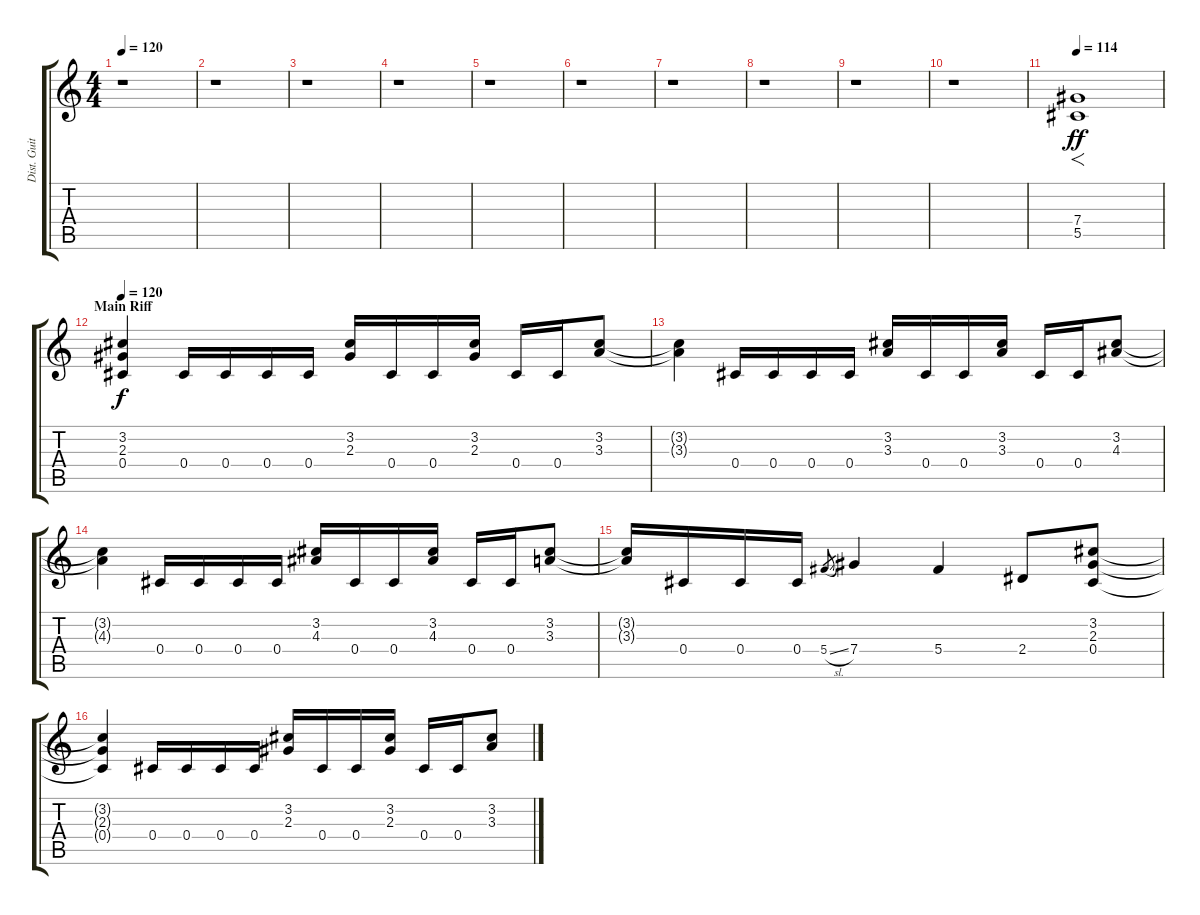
\track ("Dist. Guitar 2" "Dist. Guit") {instrument distortionguitar}
\staff {score tabs}
\tuning (Eb4 Bb3 Gb3 Db3 Ab2 Eb2) {hide}
\ts (4 4)
\tempo 120
\clef g2
\ks c
r.1{dy ff} |
r.1 |
r.1 |
r.1 |
r.1 |
r.1 |
r.1 |
r.1 |
r.1 |
r.1 |
\tempo 114
(7.4 5.5).1{f instrument distortionguitar} |
\section ("" "Main Riff")
\tempo 120
(3.2 2.3 0.4).4{dy f} 0.4.16 0.4.16 0.4.16 0.4.16 (3.2 2.3).16 0.4.16 0.4.16 (3.2 2.3).16 0.4.16 0.4.16 (3.2 3.3).8 |
(3.2{t} 3.3{t}).4 0.4.16 0.4.16 0.4.16 0.4.16 (3.2 3.3).16 0.4.16 0.4.16 (3.2 3.3).16 0.4.16 0.4.16 (3.2 4.3).8 |
(3.2{t} 4.3{t}).4 0.4.16 0.4.16 0.4.16 0.4.16 (3.2 4.3).16 0.4.16 0.4.16 (3.2 4.3).16 0.4.16 0.4.16 (3.2 3.3).8 |
(3.2{t} 3.3{t}).16 0.4.16 0.4.16 0.4.16 5.4{sl}.8{gr} 7.4.4 5.4.4 2.4.8 (3.2 2.3 0.4).8 |
(3.2{t} 2.3{t} 0.4{t}).4 0.4.16 0.4.16 0.4.16 0.4.16 (3.2 2.3).16 0.4.16 0.4.16 (3.2 2.3).16 0.4.16 0.4.16 (3.2 3.3).8
